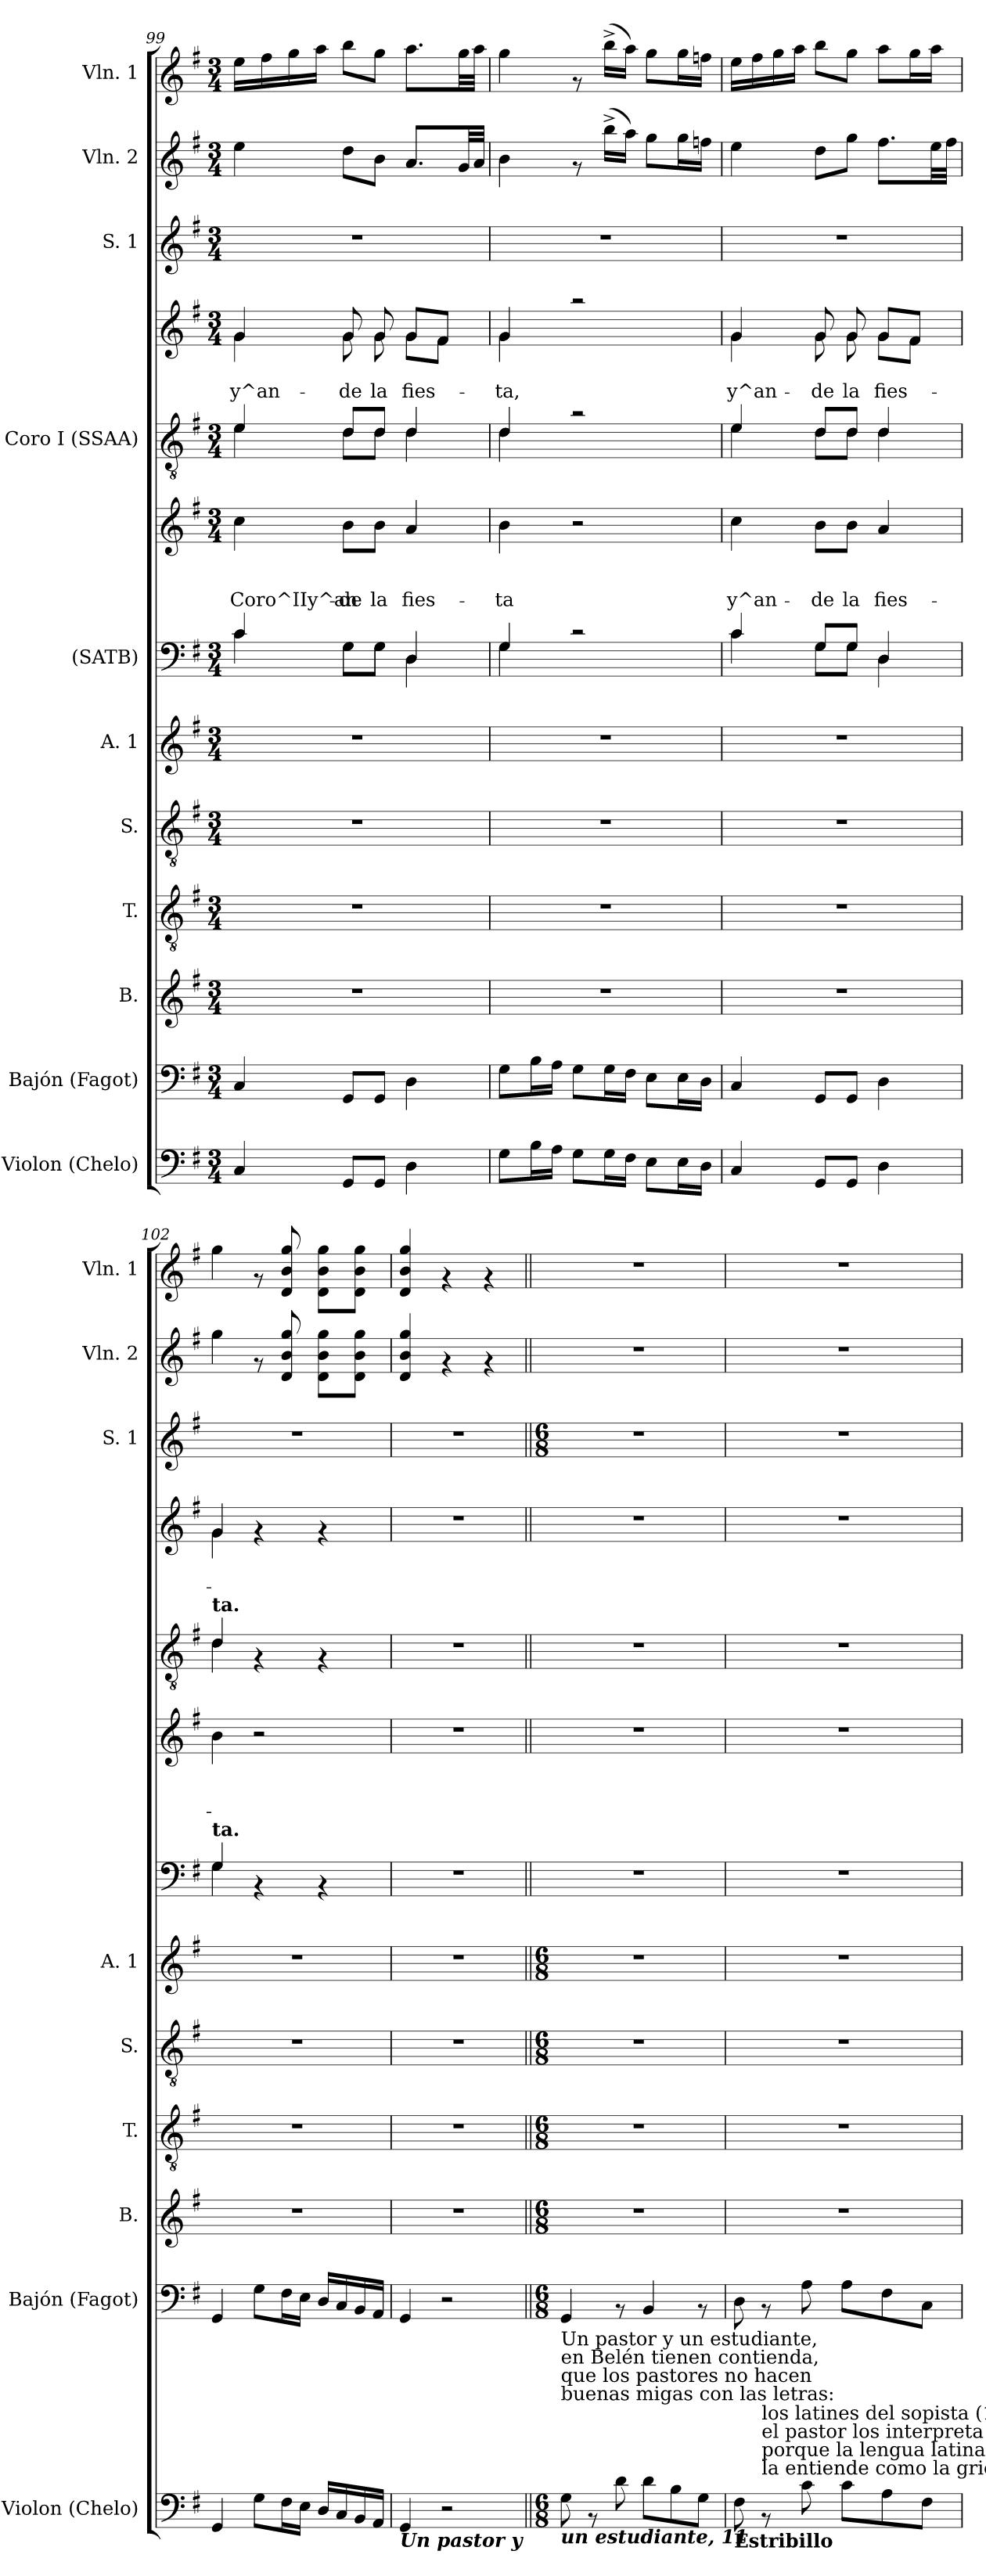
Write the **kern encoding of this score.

**kern	**kern	**kern	**kern	**kern	**kern	**kern	**kern	**text	**text	**text	**kern	**kern	**text	**text	**kern	**kern	**kern
*part11	*part10	*part9	*part8	*part7	*part6	*part5	*part5	*part5	*part5	*part5	*part4	*part4	*part4	*part4	*part3	*part2	*part1
*staff13	*staff12	*staff11	*staff10	*staff9	*staff8	*staff7	*staff6	*staff6	*staff6	*staff6	*staff5	*staff4	*staff4	*staff4	*staff3	*staff2	*staff1
*I"Violon (Chelo)	*I"Bajón (Fagot)	*I"B.	*I"T.	*I"S.	*I"A. 1	*I"(SATB)	*	*	*	*	*I"Coro I (SSAA)	*	*	*	*I"S. 1	*I"Vln. 2	*I"Vln. 1
*I'Violon (Chelo)	*I'Bajón (Fagot)	*I'B.	*I'T.	*I'S.	*I'A. 1	*	*	*	*	*	*	*	*	*	*I'S. 1	*I'Vln. 2	*I'Vln. 1
!!LO:PB:g=z
*clefF4	*clefF4	*clefG2	*clefGv2	*clefGv2	*clefG2	*clefF4	*clefG2	*	*	*	*clefGv2	*clefG2	*	*	*clefG2	*clefG2	*clefG2
*k[f#]	*k[f#]	*k[f#]	*k[f#]	*k[f#]	*k[f#]	*k[f#]	*k[f#]	*	*	*	*k[f#]	*k[f#]	*	*	*k[f#]	*k[f#]	*k[f#]
*G:	*G:	*G:	*G:	*G:	*G:	*G:	*G:	*	*	*	*G:	*G:	*	*	*G:	*G:	*G:
*M3/4	*M3/4	*M3/4	*M3/4	*M3/4	*M3/4	*M3/4	*M3/4	*	*	*	*M3/4	*M3/4	*	*	*M3/4	*M3/4	*M3/4
=99	=99	=99	=99	=99	=99	=99	=99	=99	=99	=99	=99	=99	=99	=99	=99	=99	=99
*	*	*	*	*	*	*^	*	*	*	*	*	*	*	*	*	*	*
!	!	!	!	!	!	!	!	!	!	!	!LO:LY:b:rj	!	!	!	!LO:LY:b	!	!	!
*	*	*	*	*	*	*	*	*	*	*	*	*^	*^	*	*	*	*	*
4C/	4C/	2.r	2.r	2.r	2.r	4c/	4c\	4cc\	.	.	Coro^IIy^an-	4e\	4e/	4g\	4g/	.	y^an-	2.r	4ee\	16ee\LL
.	.	.	.	.	.	.	.	.	.	.	.	.	.	.	.	.	.	.	.	16ff#\
.	.	.	.	.	.	.	.	.	.	.	.	.	.	.	.	.	.	.	.	16gg\
.	.	.	.	.	.	.	.	.	.	.	.	.	.	.	.	.	.	.	.	16aa\JJ
!	!	!	!	!	!	!	!	!	!	!	!LO:LY:b:rj	!	!	!	!	!	!LO:LY:b	!	!	!
8GG/L	8GG/L	.	.	.	.	8G\L	8G\L	8b\L	.	.	-de	8d/L	8d\L	8g/	8g\	.	-de	.	8dd\L	8bb\L
!	!	!	!	!	!	!	!	!	!	!	!LO:LY:b:rj	!	!	!	!	!	!LO:LY:b	!	!	!
8GG/J	8GG/J	.	.	.	.	8G\J	8G\J	8b\J	.	.	la	8d/J	8d\J	8g/	8g\	.	la	.	8b\J	8gg\J
!	!	!	!	!	!	!	!	!	!	!	!LO:LY:b:rj	!	!	!	!	!	!LO:LY:b	!	!	!
4D\	4D\	.	.	.	.	4D/	4D\	4a/	.	.	fies-	4d\	4d/	8g\L	8g/L	.	fies-	.	8.a/L	8.aa\L
.	.	.	.	.	.	.	.	.	.	.	.	.	.	8f#\J	8f#/J	.	.	.	.	.
.	.	.	.	.	.	.	.	.	.	.	.	.	.	.	.	.	.	.	32g/LL	32gg\LL
.	.	.	.	.	.	.	.	.	.	.	.	.	.	.	.	.	.	.	32a/JJJ	32aa\JJJ
=100	=100	=100	=100	=100	=100	=100	=100	=100	=100	=100	=100	=100	=100	=100	=100	=100	=100	=100	=100	=100
!	!	!	!	!	!	!	!	!	!	!	!LO:LY:b:rj	!	!	!	!	!	!LO:LY:b	!	!	!
8G\L	8G\L	2.r	2.r	2.r	2.r	4G\	4G/	4b\	.	.	-ta	4d\	4d/	4g\	4g/	.	-ta,	2.r	4b\	4gg\
16B\L	16B\L	.	.	.	.	.	.	.	.	.	.	.	.	.	.	.	.	.	.	.
16A\JJ	16A\JJ	.	.	.	.	.	.	.	.	.	.	.	.	.	.	.	.	.	.	.
8G\L	8G\L	.	.	.	.	2rc	2ryy	2r	.	.	.	2ra	2ryy	2raa	2ryy	.	.	.	8rf	8rf
16G\L	16G\L	.	.	.	.	.	.	.	.	.	.	.	.	.	.	.	.	.	(<16bb^>\LL	(<16bb^>\LL
16F#\JJ	16F#\JJ	.	.	.	.	.	.	.	.	.	.	.	.	.	.	.	.	.	16aa\JJ)	16aa\JJ)
8E\L	8E\L	.	.	.	.	.	.	.	.	.	.	.	.	.	.	.	.	.	8gg\L	8gg\L
16E\L	16E\L	.	.	.	.	.	.	.	.	.	.	.	.	.	.	.	.	.	16gg\L	16gg\L
16D\JJ	16D\JJ	.	.	.	.	.	.	.	.	.	.	.	.	.	.	.	.	.	16ffn\JJ	16ffn\JJ
=101	=101	=101	=101	=101	=101	=101	=101	=101	=101	=101	=101	=101	=101	=101	=101	=101	=101	=101	=101	=101
!	!	!	!	!	!	!	!	!	!	!	!LO:LY:b:rj	!	!	!	!	!	!LO:LY:b	!	!	!
4C/	4C/	2.r	2.r	2.r	2.r	4c/	4c\	4cc\	.	.	y^an-	4e/	4e\	4g\	4g/	.	y^an-	2.r	4ee\	16ee\LL
.	.	.	.	.	.	.	.	.	.	.	.	.	.	.	.	.	.	.	.	16ff#\
.	.	.	.	.	.	.	.	.	.	.	.	.	.	.	.	.	.	.	.	16gg\
.	.	.	.	.	.	.	.	.	.	.	.	.	.	.	.	.	.	.	.	16aa\JJ
!	!	!	!	!	!	!	!	!	!	!	!LO:LY:b:rj	!	!	!	!	!	!LO:LY:b	!	!	!
8GG/L	8GG/L	.	.	.	.	8G/L	8G\L	8b\L	.	.	-de	8d/L	8d\L	8g\	8g/	.	-de	.	8dd\L	8bb\L
!	!	!	!	!	!	!	!	!	!	!	!LO:LY:b:rj	!	!	!	!	!	!LO:LY:b	!	!	!
8GG/J	8GG/J	.	.	.	.	8G/J	8G\J	8b\J	.	.	la	8d/J	8d\J	8g/	8g\	.	la	.	8gg\J	8gg\J
!	!	!	!	!	!	!	!	!	!	!	!LO:LY:b:rj	!	!	!	!	!	!LO:LY:b	!	!	!
4D\	4D\	.	.	.	.	4D/	4D\	4a/	.	.	fies-	4d\	4d/	8g\L	8g/L	.	fies-	.	8.ff#\L	8aa\L
.	.	.	.	.	.	.	.	.	.	.	.	.	.	8f#\J	8f#/J	.	.	.	.	16gg\L
.	.	.	.	.	.	.	.	.	.	.	.	.	.	.	.	.	.	.	32ee\LL	16aa\JJ
.	.	.	.	.	.	.	.	.	.	.	.	.	.	.	.	.	.	.	32ff#\JJJ	.
!!LO:PB:g=z
=102	=102	=102	=102	=102	=102	=102	=102	=102	=102	=102	=102	=102	=102	=102	=102	=102	=102	=102	=102	=102
!	!	!	!	!	!	!	!	!	!	!	!	!LO:TX:a:B:t=ta.	!	!	!	!	!	!	!	!
!	!	!	!	!	!	!LO:TX:a:B:t=ta.	!	!	!	!	!	!	!	!	!	!	!	!	!	!
4GG/	4GG/	2.r	2.r	2.r	2.r	4G/	4G\	4b\	.	.	.	4d/	4d\	4g\	4g/	.	.	2.r	4gg\	4gg\
8G\L	8G\L	.	.	.	.	4rAA	2ryy	2r	.	.	.	4rF	2ryy	4rf	2ryy	.	.	.	8rf	8rf
16F#\L	16F#\L	.	.	.	.	.	.	.	.	.	.	.	.	.	.	.	.	.	8d/ 8b/ 8gg/	8d/ 8b/ 8gg/
16E\JJ	16E\JJ	.	.	.	.	.	.	.	.	.	.	.	.	.	.	.	.	.	.	.
16D/LL	16D/LL	.	.	.	.	4rAA	.	.	.	.	.	4rF	.	4rf	.	.	.	.	8d\ 8b\ 8gg\L	8d\ 8b\ 8gg\L
16C/	16C/	.	.	.	.	.	.	.	.	.	.	.	.	.	.	.	.	.	.	.
16BB/	16BB/	.	.	.	.	.	.	.	.	.	.	.	.	.	.	.	.	.	8d\ 8b\ 8gg\J	8d\ 8b\ 8gg\J
16AA/JJ	16AA/JJ	.	.	.	.	.	.	.	.	.	.	.	.	.	.	.	.	.	.	.
*	*	*	*	*	*	*	*	*	*	*	*	*v	*v	*	*	*	*	*	*	*
*	*	*	*	*	*	*v	*v	*	*	*	*	*	*v	*v	*	*	*	*	*
=103	=103	=103	=103	=103	=103	=103	=103	=103	=103	=103	=103	=103	=103	=103	=103	=103	=103
!LO:TX:b:Bi:t=Un pastor y	!	!	!	!	!	!	!	!	!	!	!	!	!	!	!	!	!
4GG/	4GG/	2.r	2.r	2.r	2.r	2.r	2.r	.	.	.	2.r	2.r	.	.	2.r	4d/ 4b/ 4gg/	4d/ 4b/ 4gg/
2r	2r	.	.	.	.	.	.	.	.	.	.	.	.	.	.	4rf	4rf
.	.	.	.	.	.	.	.	.	.	.	.	.	.	.	.	4rf	4rf
!!LO:PB:g=z
=104||	=104||	=104||	=104||	=104||	=104||	=104||	=104||	=104||	=104||	=104||	=104||	=104||	=104||	=104||	=104||	=104||	=104||
*M6/8	*M6/8	*M6/8	*M6/8	*M6/8	*M6/8	*	*	*	*	*	*	*	*	*	*M6/8	*	*
!	!LO:TX:b:t=Un pastor y un estudiante,\nen Belén tienen contienda,\nque los pastores no hacen\nbuenas migas con las letras&colon;	!	!	!	!	!	!	!	!	!	!	!	!	!	!	!	!
!LO:TX:b:Bi:t=un estudiante, 11	!	!	!	!	!	!	!	!	!	!	!	!	!	!	!	!	!
8G\	4GG/	2.r	2.r	2.r	2.r	2.r	2.r	.	.	.	2.r	2.r	.	.	2.r	2.r	2.r
8rAA	.	.	.	.	.	.	.	.	.	.	.	.	.	.	.	.	.
8d\	8rAA	.	.	.	.	.	.	.	.	.	.	.	.	.	.	.	.
8d\L	4BB/	.	.	.	.	.	.	.	.	.	.	.	.	.	.	.	.
8B\	.	.	.	.	.	.	.	.	.	.	.	.	.	.	.	.	.
8G\J	8rAA	.	.	.	.	.	.	.	.	.	.	.	.	.	.	.	.
=105	=105	=105	=105	=105	=105	=105	=105	=105	=105	=105	=105	=105	=105	=105	=105	=105	=105
!LO:TX:b:B:t=Estribillo	!	!	!	!	!	!	!	!	!	!	!	!	!	!	!	!	!
8F#\	8D\	2.r	2.r	2.r	2.r	2.r	2.r	.	.	.	2.r	2.r	.	.	2.r	2.r	2.r
!	!LO:TX:b:t=los latines del sopista (1)\nel pastor los interpreta\nporque la lengua latina\nla entiende como la griega.	!	!	!	!	!	!	!	!	!	!	!	!	!	!	!	!
8rAA	8rAA	.	.	.	.	.	.	.	.	.	.	.	.	.	.	.	.
8c\	8A\	.	.	.	.	.	.	.	.	.	.	.	.	.	.	.	.
8c\L	8A\L	.	.	.	.	.	.	.	.	.	.	.	.	.	.	.	.
8A\	8F#\	.	.	.	.	.	.	.	.	.	.	.	.	.	.	.	.
8F#\J	8C\J	.	.	.	.	.	.	.	.	.	.	.	.	.	.	.	.
=	=	=	=	=	=	=	=	=	=	=	=	=	=	=	=	=	=
*-	*-	*-	*-	*-	*-	*-	*-	*-	*-	*-	*-	*-	*-	*-	*-	*-	*-
